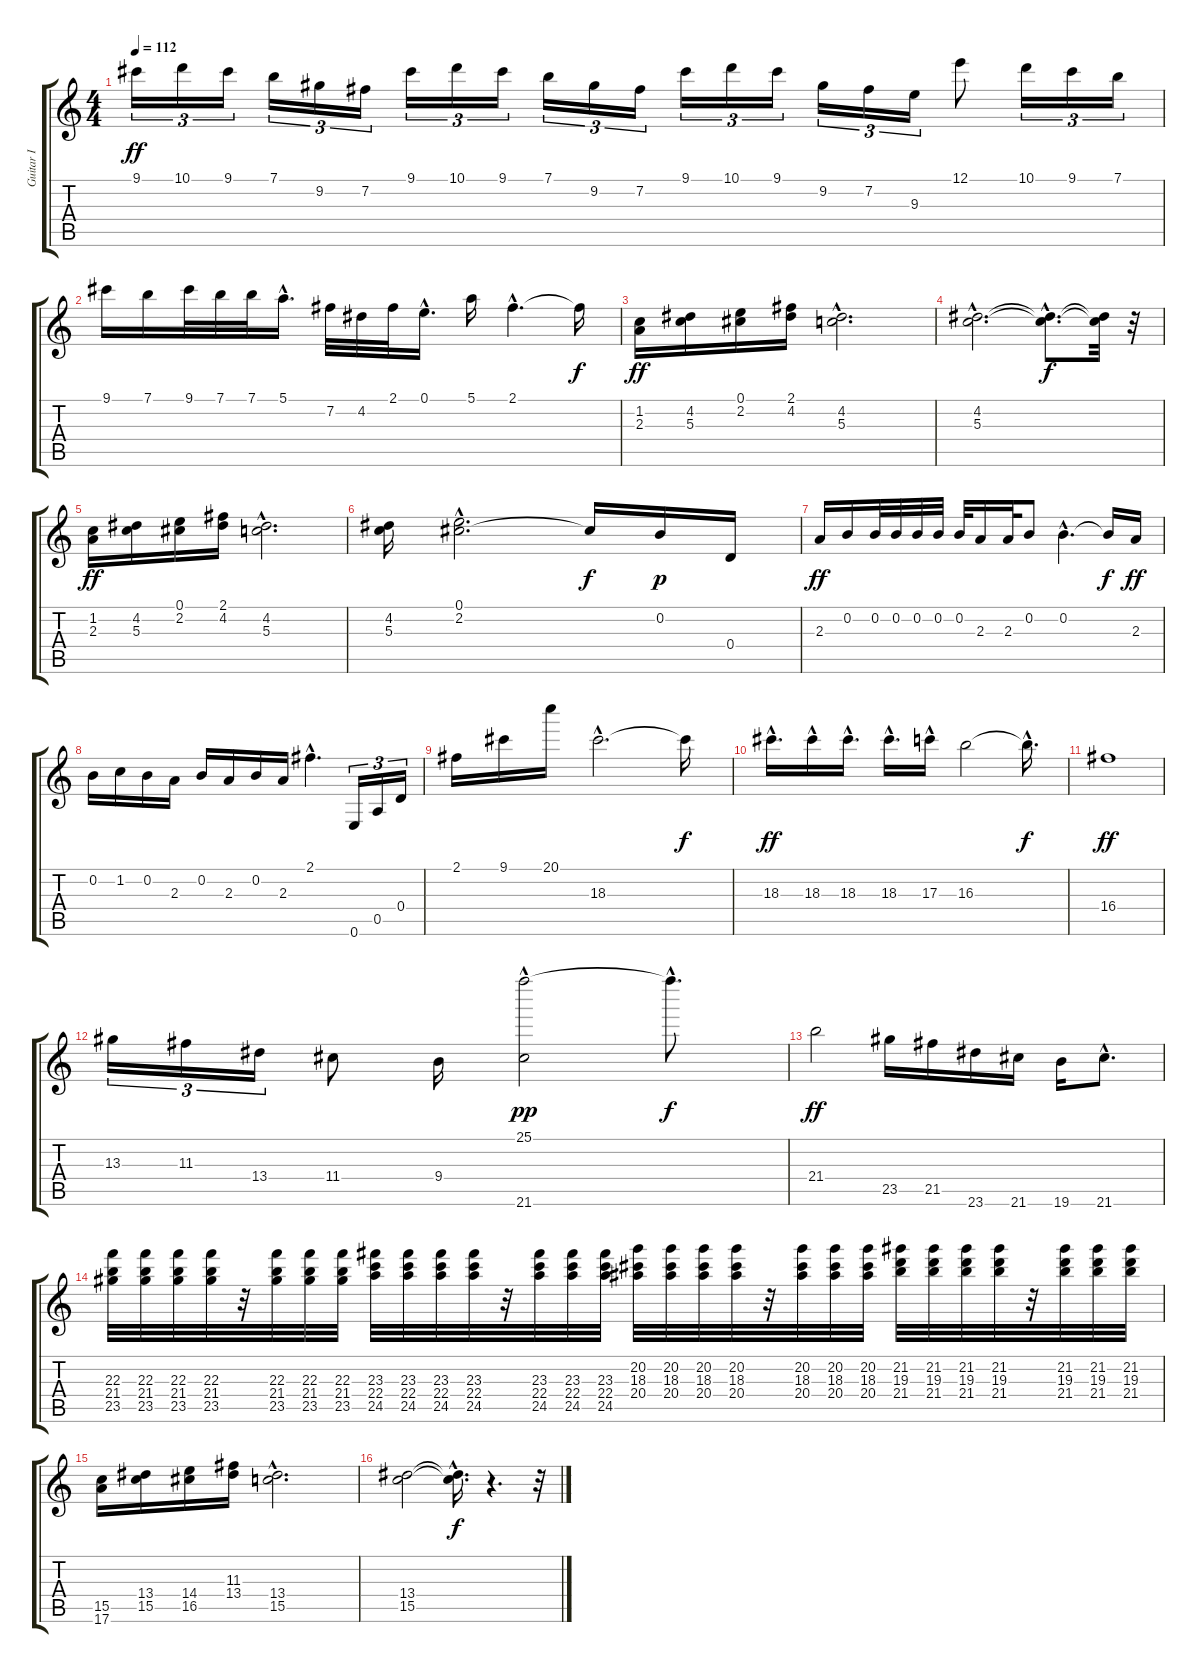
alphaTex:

\track ("Guitar I" "Guitar I") {instrument distortionguitar}
\staff {score tabs}
\tuning (E4 B3 G3 D3 A2 E2) {hide}
\ts (4 4)
\tempo 112
\clef g2
\ks c
9.1.16{tu (3 2) dy ff} 10.1.16{tu (3 2)} 9.1.16{tu (3 2)} 7.1.16{tu (3 2)} 9.2.16{tu (3 2)} 7.2.16{tu (3 2)} 9.1.16{tu (3 2)} 10.1.16{tu (3 2)} 9.1.16{tu (3 2)} 7.1.16{tu (3 2)} 9.2.16{tu (3 2)} 7.2.16{tu (3 2)} 9.1.16{tu (3 2)} 10.1.16{tu (3 2)} 9.1.16{tu (3 2)} 9.2.16{tu (3 2)} 7.2.16{tu (3 2)} 9.3.16{tu (3 2)} 12.1.8 10.1.16{tu (3 2)} 9.1.16{tu (3 2)} 7.1.16{tu (3 2)} |
9.1.16 7.1.16 9.1.32 7.1.32 7.1.32 5.1{hac}.16{d} 7.2.32 4.2.32 2.1.32 0.1{hac}.16{d} 5.1.16 2.1{hac}.4{d} 2.1{t}.16{dy f} |
(1.2 2.3).16{dy ff} (4.2 5.3).16 (0.1 2.2).16 (2.1 4.2).16 (4.2{hac} 5.3{hac}).2{d} |
(4.2{hac} 5.3{hac}).2{d} (4.2{hac t} 5.3{hac t}).8{d dy f} (4.2{t} 5.3{t}).32 r.32 |
(1.2 2.3).16{dy ff} (4.2 5.3).16 (0.1 2.2).16 (2.1 4.2).16 (4.2{hac} 5.3{hac}).2{d} |
(4.2 5.3).16 (0.1 2.2{hac}).2{d} 2.2{t}.16{dy f} 0.2.16{dy p} 0.4.16 |
2.3.16{dy ff} 0.2.16 0.2.32 0.2.32 0.2.32 0.2.32 0.2.32 2.3.16 2.3.32 0.2.8 0.2{hac}.4{d} 0.2{t}.16{dy f} 2.3.16{dy ff} |
0.2.16 1.2.16 0.2.16 2.3.16 0.2.16 2.3.16 0.2.16 2.3.16 2.1{hac}.4{d} 0.6.16{tu (3 2)} 0.5.16{tu (3 2)} 0.4.16{tu (3 2)} |
2.1.16 9.1.16 20.1.16 18.3{hac}.2{d} 18.3{t}.16{dy f} |
18.3{hac}.16{d dy ff} 18.3{hac}.16 18.3{hac}.16{d} 18.3{hac}.16{d} 17.3{hac}.16 16.3.2 16.3{hac t}.16{d dy f} |
16.4.1{dy ff} |
13.3.16{tu (3 2)} 11.3.16{tu (3 2)} 13.4.16{tu (3 2)} 11.4.8 9.4.16 (25.1 21.6{hac}).2{dy pp} 25.1{hac t}.8{d dy f} |
21.4.2{dy ff} 23.5.16 21.5.16 23.6.16 21.6.16 19.6.16 21.6{hac}.8{d} |
(22.3 21.4 23.5).32 (22.3 21.4 23.5).32 (22.3 21.4 23.5).32 (22.3 21.4 23.5).32 r.32 (22.3 21.4 23.5).32 (22.3 21.4 23.5).32 (22.3 21.4 23.5).32 (23.3 22.4 24.5).32 (23.3 22.4 24.5).32 (23.3 22.4 24.5).32 (23.3 22.4 24.5).32 r.32 (23.3 22.4 24.5).32 (23.3 22.4 24.5).32 (23.3 22.4 24.5).32 (20.2 18.3 20.4).32 (20.2 18.3 20.4).32 (20.2 18.3 20.4).32 (20.2 18.3 20.4).32 r.32 (20.2 18.3 20.4).32 (20.2 18.3 20.4).32 (20.2 18.3 20.4).32 (21.2 19.3 21.4).32 (21.2 19.3 21.4).32 (21.2 19.3 21.4).32 (21.2 19.3 21.4).32 r.32 (21.2 19.3 21.4).32 (21.2 19.3 21.4).32 (21.2 19.3 21.4).32 |
(15.5 17.6).16 (13.4 15.5).16 (14.4 16.5).16 (11.3 13.4).16 (13.4{hac} 15.5{hac}).2{d} |
(13.4 15.5).2 (13.4{hac t} 15.5{hac t}).16{d dy f} r.4{d} r.32
